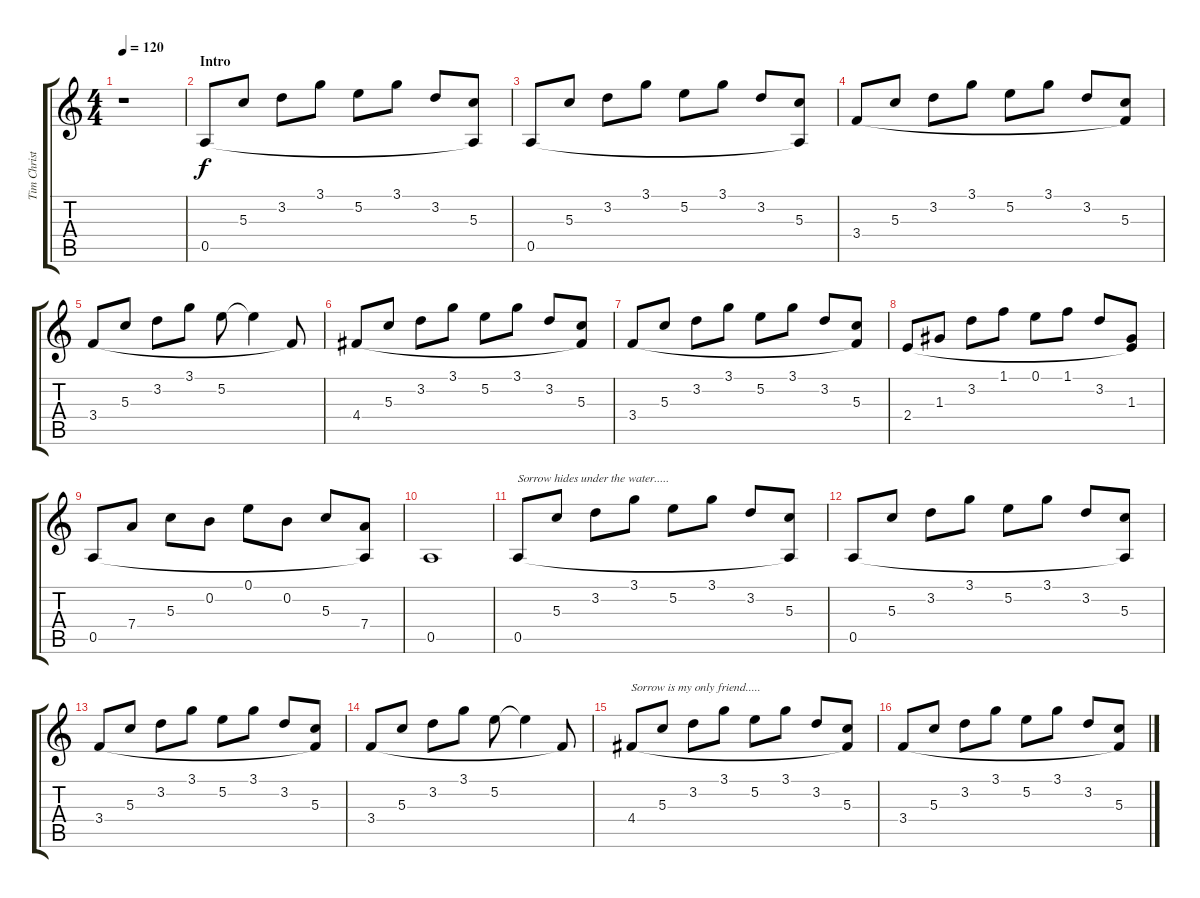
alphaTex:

\track ("Tim Christensen" "Tim Christ") {instrument acousticguitarsteel}
\staff {score tabs}
\tuning (E4 B3 G3 D3 A2 E2) {hide}
\ts (4 4)
\tempo 120
\clef g2
\ks c
r.1{dy f instrument acousticguitarsteel} |
\section ("" "Intro")
0.5.8 5.3.8 3.2.8 3.1.8 5.2.8 3.1.8 3.2.8 (5.3 0.5{t}).8 |
0.5.8 5.3.8 3.2.8 3.1.8 5.2.8 3.1.8 3.2.8 (5.3 0.5{t}).8 |
3.4.8 5.3.8 3.2.8 3.1.8 5.2.8 3.1.8 3.2.8 (5.3 3.4{t}).8 |
3.4.8 5.3.8 3.2.8 3.1.8 5.2.8 5.2{t}.4 3.4{t}.8 |
4.4.8 5.3.8 3.2.8 3.1.8 5.2.8 3.1.8 3.2.8 (5.3 4.4{t}).8 |
3.4.8 5.3.8 3.2.8 3.1.8 5.2.8 3.1.8 3.2.8 (5.3 3.4{t}).8 |
2.4.8 1.3.8 3.2.8 1.1.8 0.1.8 1.1.8 3.2.8 (1.3 2.4{t}).8 |
0.5.8 7.4.8 5.3.8 0.2.8 0.1.8 0.2.8 5.3.8 (7.4 0.5{t}).8 |
0.5.1 |
0.5.8{txt "Sorrow hides under the water....."} 5.3.8 3.2.8 3.1.8 5.2.8 3.1.8 3.2.8 (5.3 0.5{t}).8 |
0.5.8 5.3.8 3.2.8 3.1.8 5.2.8 3.1.8 3.2.8 (5.3 0.5{t}).8 |
3.4.8 5.3.8 3.2.8 3.1.8 5.2.8 3.1.8 3.2.8 (5.3 3.4{t}).8 |
3.4.8 5.3.8 3.2.8 3.1.8 5.2.8 5.2{t}.4 3.4{t}.8 |
4.4.8{txt "Sorrow is my only friend....."} 5.3.8 3.2.8 3.1.8 5.2.8 3.1.8 3.2.8 (5.3 4.4{t}).8 |
3.4.8 5.3.8 3.2.8 3.1.8 5.2.8 3.1.8 3.2.8 (5.3 3.4{t}).8
